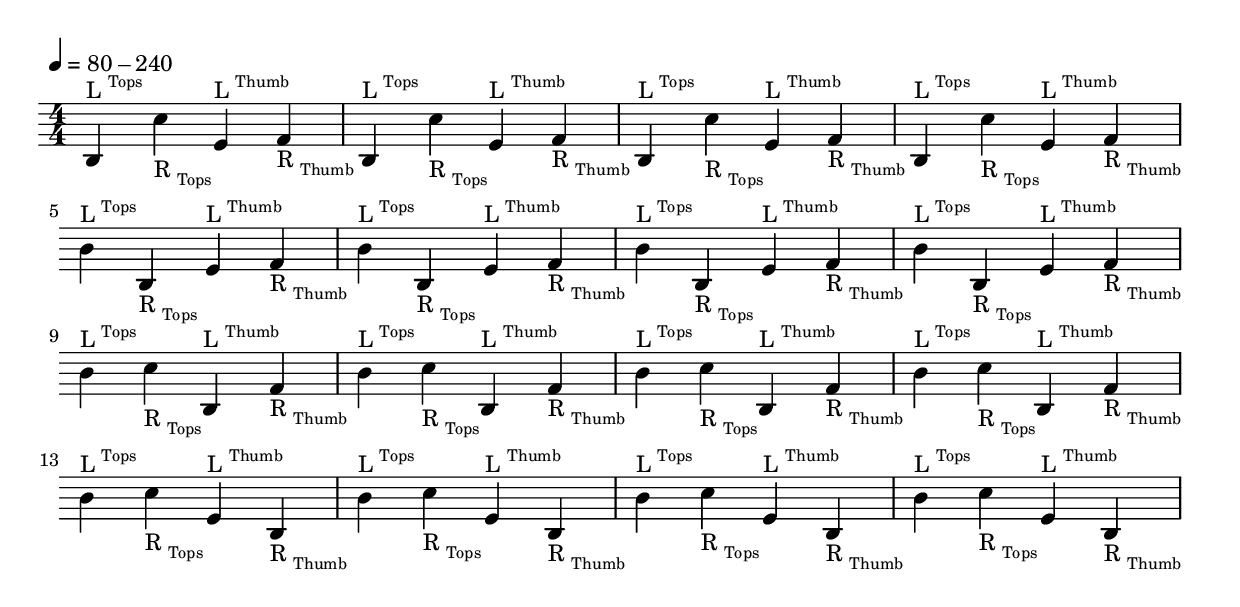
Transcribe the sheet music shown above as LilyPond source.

\version "2.24.1"
\include "../global.ly"

\layout {
  indent = -3.5
}

\relative {
  \defaultScoreSettings
  \tempo 4 = 80 - 240
  \time 4/4

  \repeat unfold 4 {  b4^\LTopsTop  c'_\RTopsBtm  e,^\LThumbTop  f_\RThumbBtm } \break
  \repeat unfold 4 {  b4^\LTopsTop  b,_\RTopsBtm   e^\LThumbTop  f_\RThumbBtm } \break
  \repeat unfold 4 {  b4^\LTopsTop   c_\RTopsBtm  b,^\LThumbTop f'_\RThumbBtm } \break
  \repeat unfold 4 {  b4^\LTopsTop   c_\RTopsBtm  e,^\LThumbTop  b_\RThumbBtm } \break
}